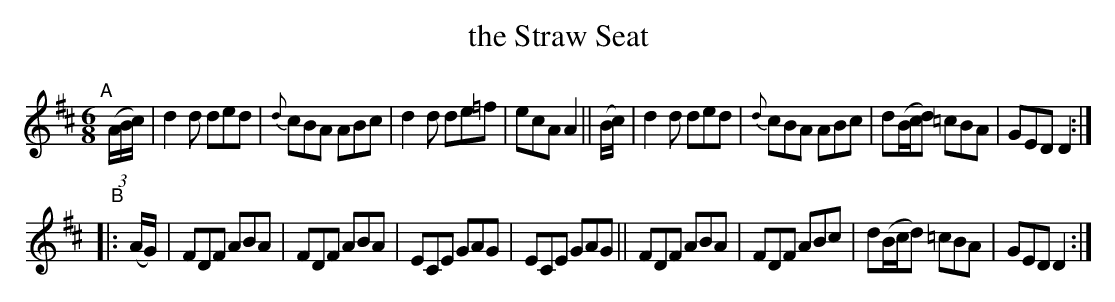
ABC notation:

X:1
T: the Straw Seat
M: 6/8
L: 1/8
K: D
"^A"[|] (3(A/B/c/) |\
d2d ded | {d}cBA ABc | d2d de=f | ecA A2 || (B/c/) |\
d2d ded | {d}cBA ABc | d(B/c/d) =cBA | GED D2 :|
"^B"|: (A/G/) |\
FDF ABA | FDF ABA | ECE GAG | ECE GAG ||\
FDF ABA | FDF ABc | d(B/c/d) =cBA | GED D2 :|
